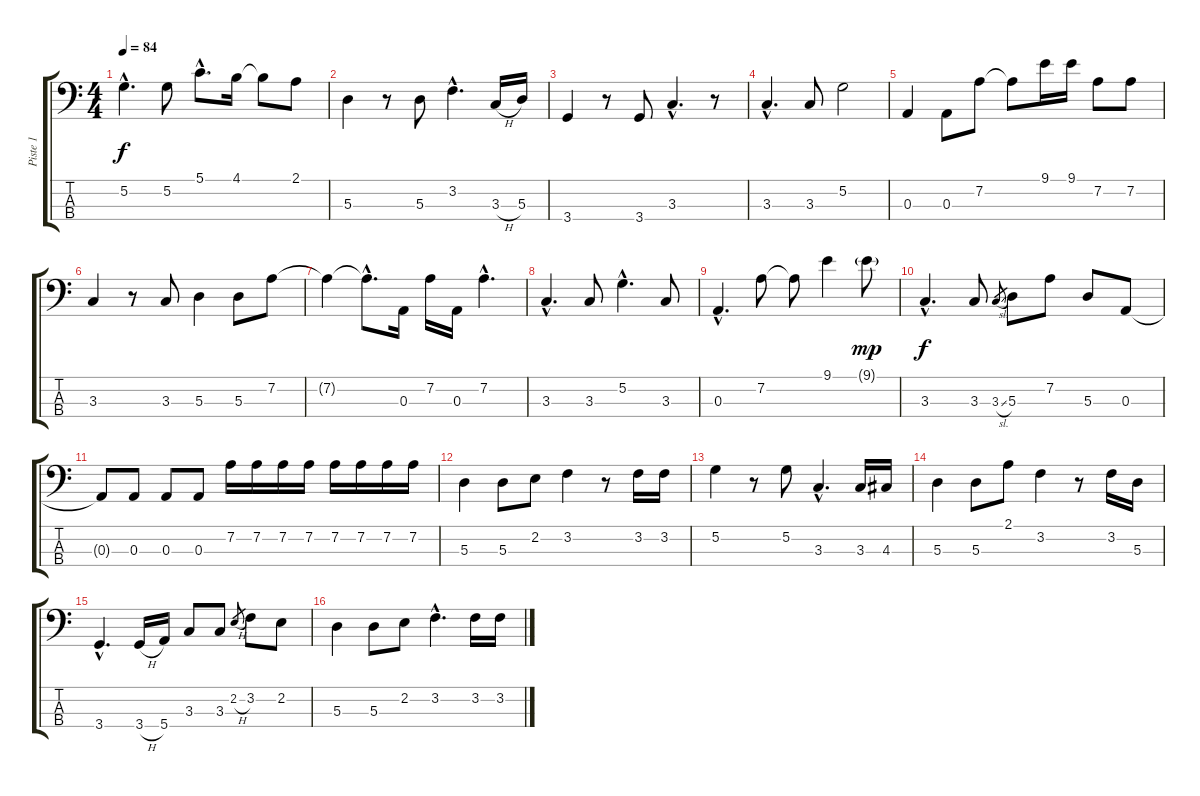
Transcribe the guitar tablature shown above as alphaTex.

\track ("Piste 1" "Piste 1") {instrument electricbassfinger}
\staff {score tabs}
\tuning (G2 D2 A1 E1) {hide}
\ts (4 4)
\tempo 84
\clef f4
\ks c
5.2{hac}.4{d dy f} 5.2.8 5.1{hac}.8{d} 4.1.16 4.1{t}.8 2.1.8 |
5.3.4 r.8 5.3.8 3.2{hac}.4{d} 3.3{h}.16 5.3.16 |
3.4.4 r.8 3.4.8 3.3{hac}.4{d} r.8 |
3.3{hac}.4{d} 3.3.8 5.2.2 |
0.3.4 0.3.8 7.2.8 7.2{t}.8 9.1.16 9.1.16 7.2.8 7.2.8 |
3.3.4 r.8 3.3.8 5.3.4 5.3.8 7.2.8 |
7.2{t}.4 7.2{hac t}.8{d} 0.3.16 7.2.16 0.3.16 7.2{hac}.4{d} |
3.3{hac}.4{d} 3.3.8 5.2{hac}.4{d} 3.3.8 |
0.3{hac}.4{d} 7.2.8 7.2{t}.8 9.1.4 9.1{g}.8{dy mp} |
3.3{hac}.4{d dy f} 3.3.8 3.3{sl}.8{gr} 5.3.8 7.2.8 5.3.8 0.3.8 |
0.3{t}.8 0.3.8 0.3.8 0.3.8 7.2.16 7.2.16 7.2.16 7.2.16 7.2.16 7.2.16 7.2.16 7.2.16 |
5.3.4 5.3.8 2.2.8 3.2.4 r.8 3.2.16 3.2.16 |
5.2.4 r.8 5.2.8 3.3{hac}.4{d} 3.3.16 4.3.16 |
5.3.4 5.3.8 2.1.8 3.2.4 r.8 3.2.16 5.3.16 |
3.4{hac}.4{d} 3.4{h}.16 5.4.16 3.3.8 3.3.8 2.2{h}.8{gr} 3.2.8 2.2.8 |
5.3.4 5.3.8 2.2.8 3.2{hac}.4{d} 3.2.16 3.2.16
